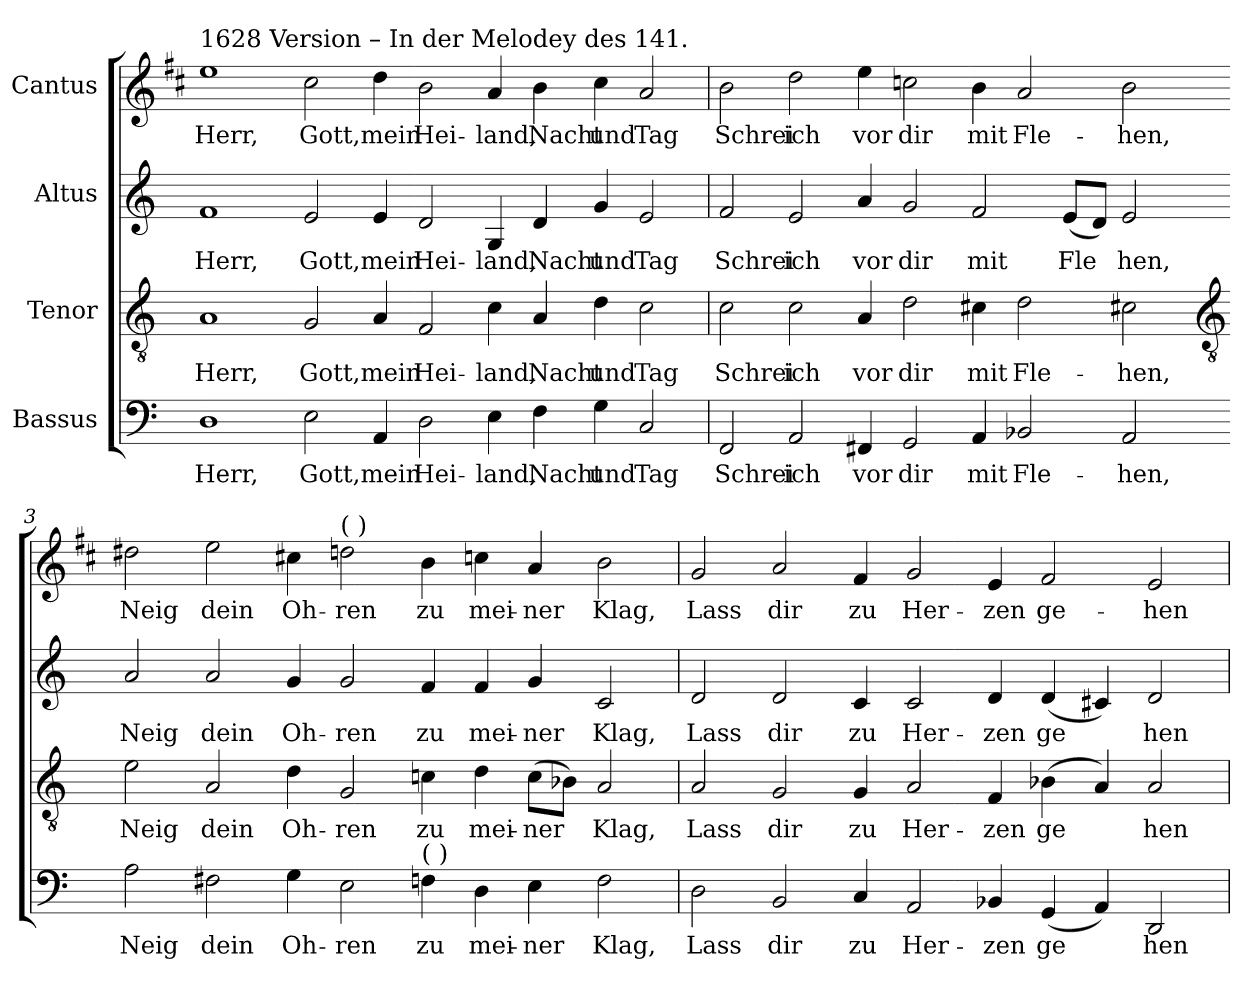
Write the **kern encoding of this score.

**kern	**text	**kern	**text	**kern	**text	**kern	**text
*part4	*part4	*part3	*part3	*part2	*part2	*part1	*part1
*staff4	*staff4	*staff3	*staff3	*staff2	*staff2	*staff1	*staff1
*I"Bassus	*	*I"Tenor	*	*I"Altus	*	*I"Cantus	*
*clefF4	*	*clefGv2	*	*clefG2	*	*clefG2	*
*	*	*	*	*	*	*ITrd1c2	*
*k[]	*	*k[]	*	*k[]	*	*k[]	*
*C:	*	*C:	*	*C:	*	*C:	*
=1	=1	=1	=1	=1	=1	=1	=1
!	!	!	!	!	!	!LO:TX:a:t=1628 Version – In der Melodey des 141.	!
!	!LO:LY:b	!	!LO:LY:b	!	!LO:LY:b	!	!LO:LY:b
1D	Herr,	1A	Herr,	1f	Herr,	1dd	Herr,
!	!LO:LY:b	!	!LO:LY:b	!	!LO:LY:b	!	!LO:LY:b
2E	Gott,	2G	Gott,	2e	Gott,	2b	Gott,
!	!LO:LY:b	!	!LO:LY:b	!	!LO:LY:b	!	!LO:LY:b
4AA	mein	4A	mein	4e	mein	4cc	mein
!	!LO:LY:b	!	!LO:LY:b	!	!LO:LY:b	!	!LO:LY:b
2D	Hei-	2F	Hei-	2d	Hei-	2a	Hei-
!	!LO:LY:b	!	!LO:LY:b	!	!LO:LY:b	!	!LO:LY:b
4E	-land,	4c	-land,	4G	-land,	4g	-land,
!	!LO:LY:b	!	!LO:LY:b	!	!LO:LY:b	!	!LO:LY:b
4F	Nacht	4A	Nacht	4d	Nacht	4a	Nacht
!	!LO:LY:b	!	!LO:LY:b	!	!LO:LY:b	!	!LO:LY:b
4G	und	4d	und	4g	und	4b	und
!	!LO:LY:b	!	!LO:LY:b	!	!LO:LY:b	!	!LO:LY:b
2C	Tag	2c	Tag	2e	Tag	2g	Tag
=2	=2	=2	=2	=2	=2	=2	=2
!	!LO:LY:b	!	!LO:LY:b	!	!LO:LY:b	!	!LO:LY:b
2FF	Schrei	2c	Schrei	2f	Schrei	2a	Schrei
!	!LO:LY:b	!	!LO:LY:b	!	!LO:LY:b	!	!LO:LY:b
2AA	ich	2c	ich	2e	ich	2cc	ich
!	!LO:LY:b	!	!LO:LY:b	!	!LO:LY:b	!	!LO:LY:b
4FF#X	vor	4A	vor	4a	vor	4dd	vor
!	!LO:LY:b	!	!LO:LY:b	!	!LO:LY:b	!	!LO:LY:b
2GG	dir	2d	dir	2g	dir	2b-X	dir
!	!LO:LY:b	!	!LO:LY:b	!	!LO:LY:b	!	!LO:LY:b
4AA	mit	4c#X	mit	2f	mit	4a	mit
!	!LO:LY:b	!	!LO:LY:b	!	!	!	!LO:LY:b
2BB-X	Fle-	2d	Fle-	.	.	2g	Fle-
!	!	!	!	!	!LO:LY:b	!	!
.	.	.	.	(<8eL	Fle	.	.
.	.	.	.	8dJ)	.	.	.
!	!LO:LY:b	!	!LO:LY:b	!	!LO:LY:b	!	!LO:LY:b
2AA	-hen,	2c#X	-hen,	2e	hen,	2a	-hen,
!!LO:LB:g=z
=3-	=3-	=3-	=3-	=3-	=3-	=3-	=3-
*	*	*clefGv2	*	*	*	*	*
!	!LO:LY:b	!	!LO:LY:b	!	!LO:LY:b	!	!LO:LY:b
2A	Neig	2e	Neig	2a	Neig	2cc#X	Neig
!	!LO:LY:b	!	!LO:LY:b	!	!LO:LY:b	!	!LO:LY:b
2F#X	dein	2A	dein	2a	dein	2dd	dein
!	!LO:LY:b	!	!LO:LY:b	!	!LO:LY:b	!	!LO:LY:b
4G	Oh-	4d	Oh-	4g	Oh-	4b	Oh-
!	!	!	!	!	!	!LO:TX:a:t=(  )	!
!	!LO:LY:b	!	!LO:LY:b	!	!LO:LY:b	!	!LO:LY:b
2E	-ren	2G	-ren	2g	-ren	2cc	-ren
!LO:TX:a:t=(  )	!	!	!	!	!	!	!
!	!LO:LY:b	!	!LO:LY:b	!	!LO:LY:b	!	!LO:LY:b
4F	zu	4c	zu	4f	zu	4a	zu
!	!LO:LY:b	!	!LO:LY:b	!	!LO:LY:b	!	!LO:LY:b
4D	mei-	4d	mei-	4f	mei-	4b-X	mei-
!	!LO:LY:b	!	!LO:LY:b	!	!LO:LY:b	!	!LO:LY:b
4E	-ner	(>8cL	-ner	4g	-ner	4g	-ner
.	.	8B-XJ)	.	.	.	.	.
!	!LO:LY:b	!	!LO:LY:b	!	!LO:LY:b	!	!LO:LY:b
2F	Klag,	2A	Klag,	2c	Klag,	2a	Klag,
=4	=4	=4	=4	=4	=4	=4	=4
!	!LO:LY:b	!	!LO:LY:b	!	!LO:LY:b	!	!LO:LY:b
2D	Lass	2A	Lass	2d	Lass	2f	Lass
!	!LO:LY:b	!	!LO:LY:b	!	!LO:LY:b	!	!LO:LY:b
2BB	dir	2G	dir	2d	dir	2g	dir
!	!LO:LY:b	!	!LO:LY:b	!	!LO:LY:b	!	!LO:LY:b
4C	zu	4G	zu	4c	zu	4e	zu
!	!LO:LY:b	!	!LO:LY:b	!	!LO:LY:b	!	!LO:LY:b
2AA	Her-	2A	Her-	2c	Her-	2f	Her-
!	!LO:LY:b	!	!LO:LY:b	!	!LO:LY:b	!	!LO:LY:b
4BB-X	-zen	4F	-zen	4d	-zen	4d	-zen
!	!LO:LY:b	!	!LO:LY:b	!	!LO:LY:b	!	!LO:LY:b
(<4GG	ge	(>4B-X	ge	(<4d	ge	2e	ge-
4AA)	.	4A)	.	4c#X)	.	.	.
!	!LO:LY:b	!	!LO:LY:b	!	!LO:LY:b	!	!LO:LY:b
2DD	hen	2A	hen	2d	hen	2d	-hen
=	=	=	=	=	=	=	=
*-	*-	*-	*-	*-	*-	*-	*-
